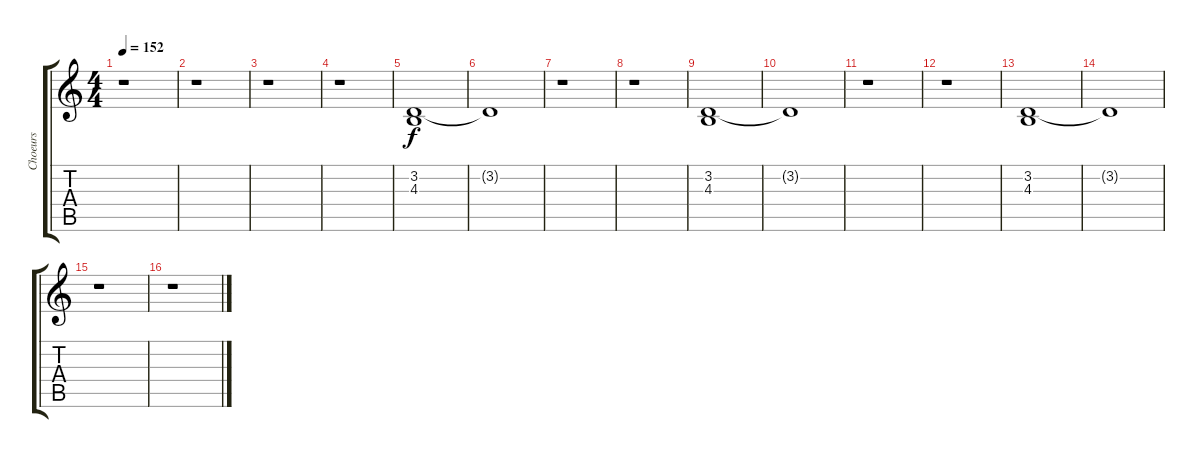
\track ("Choeurs" "Choeurs") {instrument choiraahs}
\staff {score tabs}
\tuning (E4 B3 G3 D3 A2 E2) {hide}
\ts (4 4)
\tempo 152
\clef g2
\ks c
r.1{dy f} |
r.1 |
r.1 |
r.1 |
(3.2 4.3).1 |
3.2{t}.1 |
r.1 |
r.1 |
(3.2 4.3).1 |
3.2{t}.1 |
r.1 |
r.1 |
(3.2 4.3).1 |
3.2{t}.1 |
r.1 |
r.1
